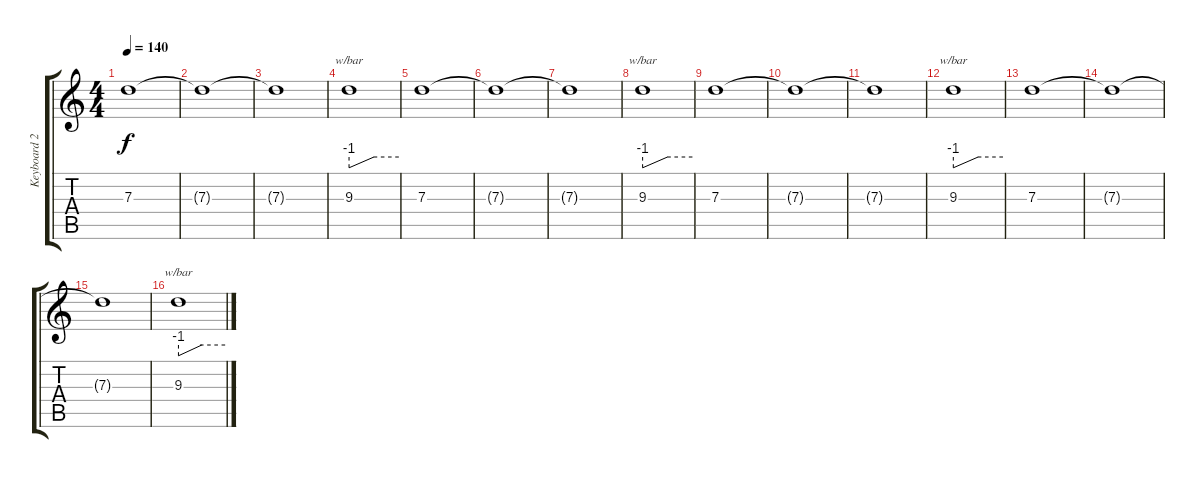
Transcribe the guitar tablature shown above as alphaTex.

\track ("Keyboard 2" "Keyboard 2") {instrument pad8sweep}
\staff {score tabs}
\tuning (E5 B4 G4 D4 A3 E3) {hide}
\ts (4 4)
\tempo 140
\clef g2
\ks c
7.3.1{dy f} |
7.3{t}.1 |
7.3{t}.1 |
9.3.1{tbe (custom default 0 -4 30 0 60 0)} |
7.3.1 |
7.3{t}.1 |
7.3{t}.1 |
9.3.1{tbe (custom default 0 -4 30 0 60 0)} |
7.3.1 |
7.3{t}.1 |
7.3{t}.1 |
9.3.1{tbe (custom default 0 -4 30 0 60 0)} |
7.3.1 |
7.3{t}.1 |
7.3{t}.1 |
9.3.1{tbe (custom default 0 -4 30 0 60 0)}
